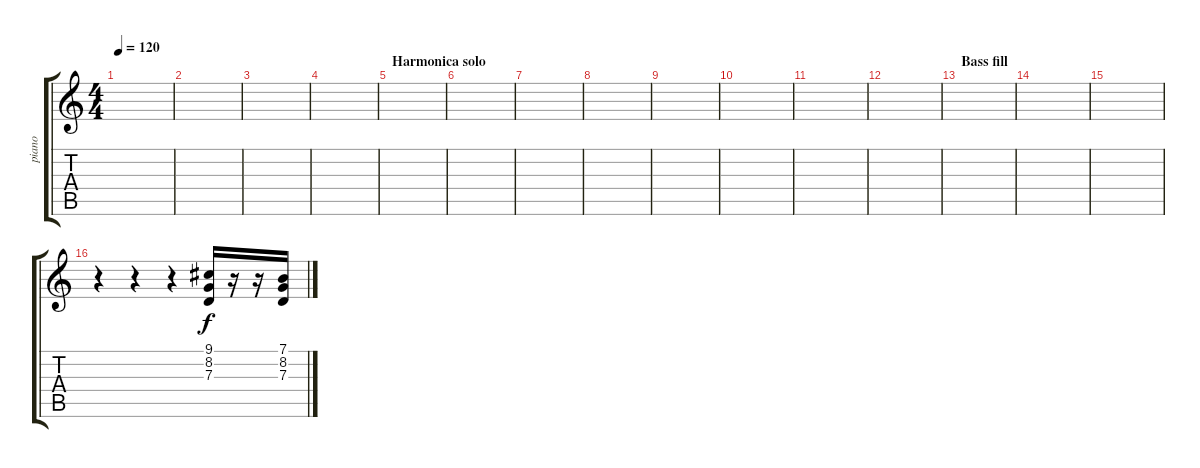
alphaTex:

\track ("piano" "piano") {instrument electricgrandpiano}
\staff {score tabs}
\tuning (E4 B3 G3 D3 A2 E2) {hide}
\ts (4 4)
\tempo 120
\clef g2
\ks c
|
|
|
|
\section ("" "Harmonica solo")
|
|
|
|
|
|
|
|
\section ("" "Bass fill")
|
|
|
r.4 r.4 r.4 (9.1 8.2 7.3).16 r.16 r.16 (7.1 8.2 7.3).16
